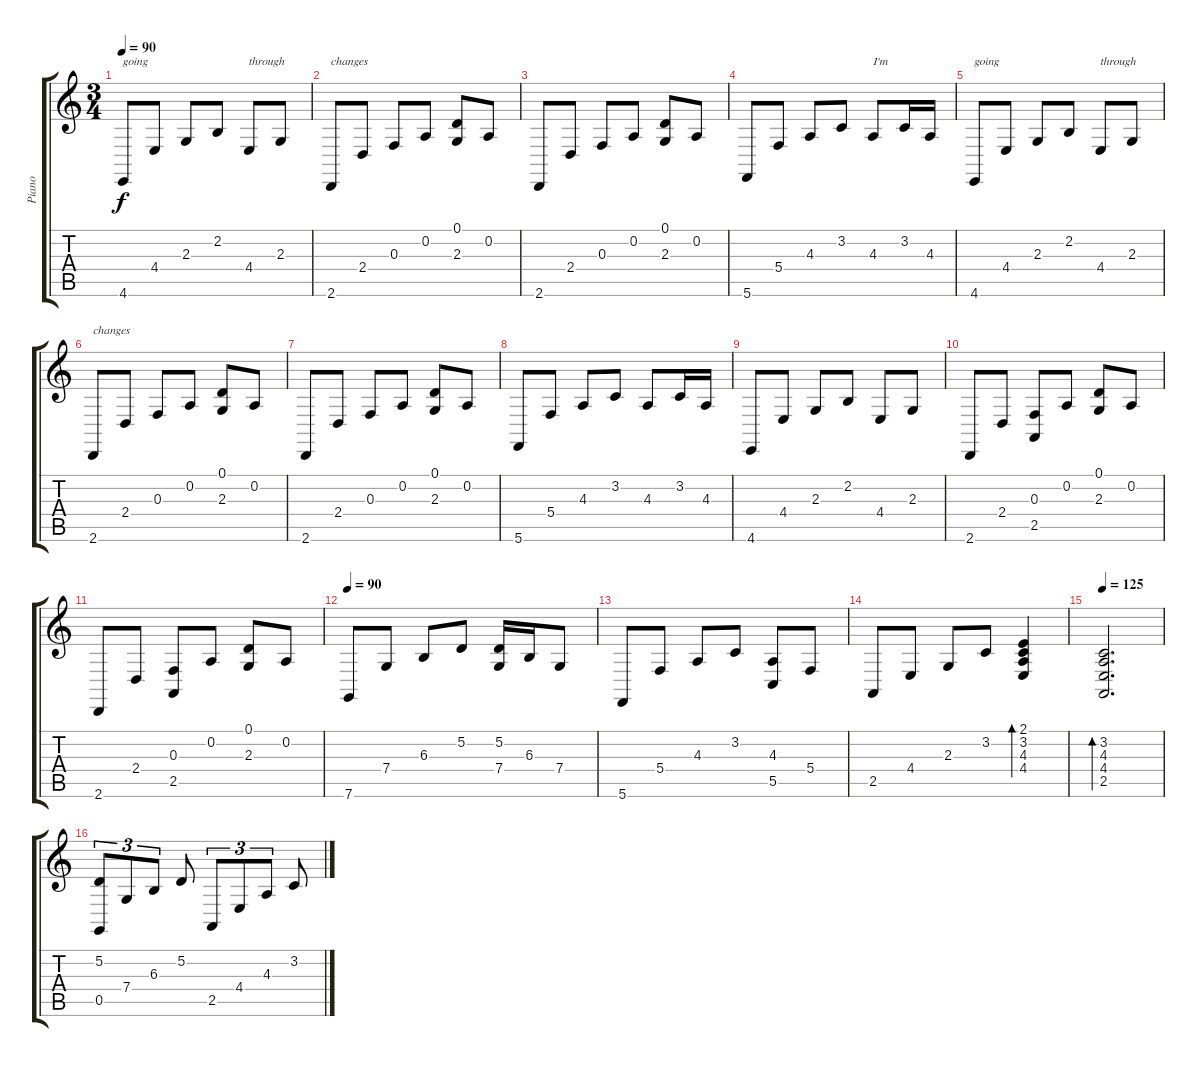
\track ("Piano" "Piano") {instrument acousticgrandpiano}
\staff {score tabs}
\tuning (D4 A3 F3 C3 G2 C2) {hide}
\ts (3 4)
\tempo 90
\clef g2
\ks c
4.6.8{txt "going" dy f} 4.4.8 2.3.8 2.2.8 4.4.8{txt "through"} 2.3.8 |
2.6.8{txt "changes"} 2.4.8 0.3.8 0.2.8 (0.1 2.3).8 0.2.8 |
2.6.8 2.4.8 0.3.8 0.2.8 (0.1 2.3).8 0.2.8 |
5.6.8 5.4.8 4.3.8 3.2.8 4.3.8{txt "I'm"} 3.2.16 4.3.16 |
4.6.8{txt "going"} 4.4.8 2.3.8 2.2.8 4.4.8{txt "through"} 2.3.8 |
2.6.8{txt "changes"} 2.4.8 0.3.8 0.2.8 (0.1 2.3).8 0.2.8 |
2.6.8 2.4.8 0.3.8 0.2.8 (0.1 2.3).8 0.2.8 |
5.6.8 5.4.8 4.3.8 3.2.8 4.3.8 3.2.16 4.3.16 |
4.6.8 4.4.8 2.3.8 2.2.8 4.4.8 2.3.8 |
2.6.8 2.4.8 (0.3 2.5).8 0.2.8 (0.1 2.3).8 0.2.8 |
2.6.8 2.4.8 (0.3 2.5).8 0.2.8 (0.1 2.3).8 0.2.8 |
\tempo 90
7.6.8 7.4.8 6.3.8 5.2.8 (5.2 7.4).16 6.3.16 7.4.8 |
5.6.8 5.4.8 4.3.8 3.2.8 (4.3 5.5).8 5.4.8 |
2.5.8 4.4.8 2.3.8 3.2.8 (2.1 3.2 4.3 4.4).4{bd 120} |
\tempo 125
(3.2 4.3 4.4 2.5).2{d bd 120} |
(5.2 0.5).8{tu (3 2)} 7.4.8{tu (3 2)} 6.3.8{tu (3 2)} 5.2.8 2.5.8{tu (3 2)} 4.4.8{tu (3 2)} 4.3.8{tu (3 2)} 3.2.8
